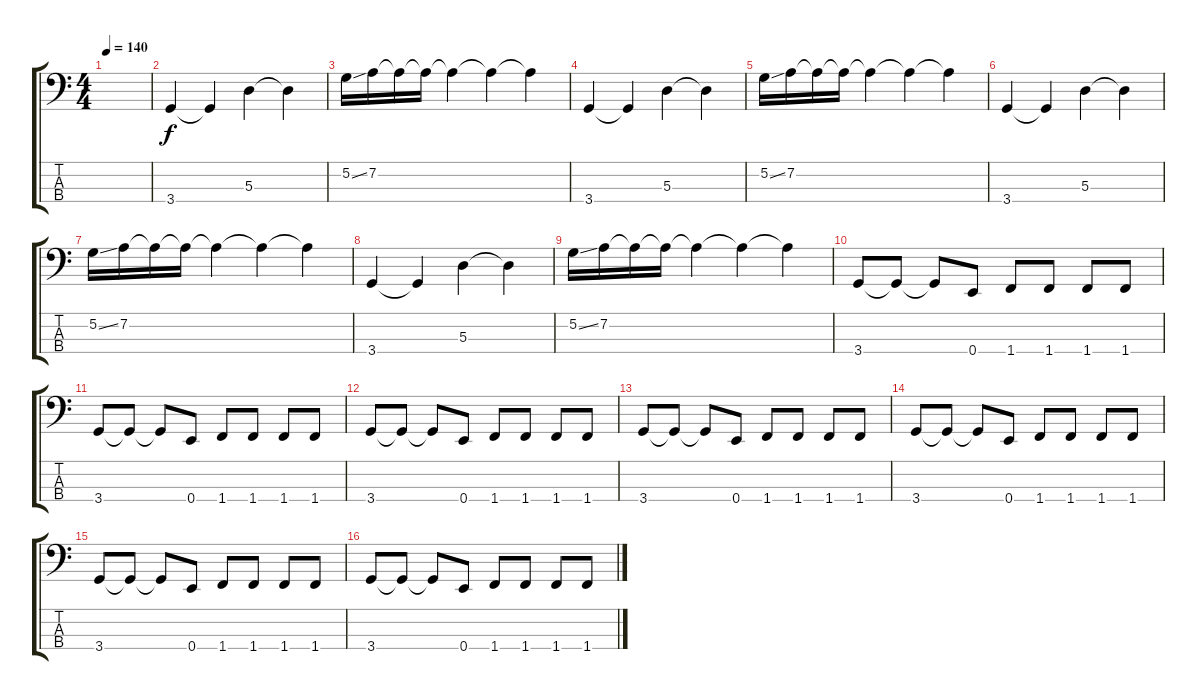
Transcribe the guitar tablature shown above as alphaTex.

\track "" {instrument electricbassfinger}
\staff {score tabs}
\tuning (G2 D2 A1 E1) {hide}
\ts (4 4)
\tempo 140
\clef f4
\ks c
|
3.4.4 3.4{t}.4 5.3.4 5.3{t}.4 |
5.2{ss}.16 7.2.16 7.2{t}.16 7.2{t}.16 7.2{t}.4 7.2{t}.4 7.2{t}.4 |
3.4.4 3.4{t}.4 5.3.4 5.3{t}.4 |
5.2{ss}.16 7.2.16 7.2{t}.16 7.2{t}.16 7.2{t}.4 7.2{t}.4 7.2{t}.4 |
3.4.4 3.4{t}.4 5.3.4 5.3{t}.4 |
5.2{ss}.16 7.2.16 7.2{t}.16 7.2{t}.16 7.2{t}.4 7.2{t}.4 7.2{t}.4 |
3.4.4 3.4{t}.4 5.3.4 5.3{t}.4 |
5.2{ss}.16 7.2.16 7.2{t}.16 7.2{t}.16 7.2{t}.4 7.2{t}.4 7.2{t}.4 |
3.4.8 3.4{t}.8 3.4{t}.8 0.4.8 1.4.8 1.4.8 1.4.8 1.4.8 |
3.4.8 3.4{t}.8 3.4{t}.8 0.4.8 1.4.8 1.4.8 1.4.8 1.4.8 |
3.4.8 3.4{t}.8 3.4{t}.8 0.4.8 1.4.8 1.4.8 1.4.8 1.4.8 |
3.4.8 3.4{t}.8 3.4{t}.8 0.4.8 1.4.8 1.4.8 1.4.8 1.4.8 |
3.4.8 3.4{t}.8 3.4{t}.8 0.4.8 1.4.8 1.4.8 1.4.8 1.4.8 |
3.4.8 3.4{t}.8 3.4{t}.8 0.4.8 1.4.8 1.4.8 1.4.8 1.4.8 |
3.4.8 3.4{t}.8 3.4{t}.8 0.4.8 1.4.8 1.4.8 1.4.8 1.4.8
